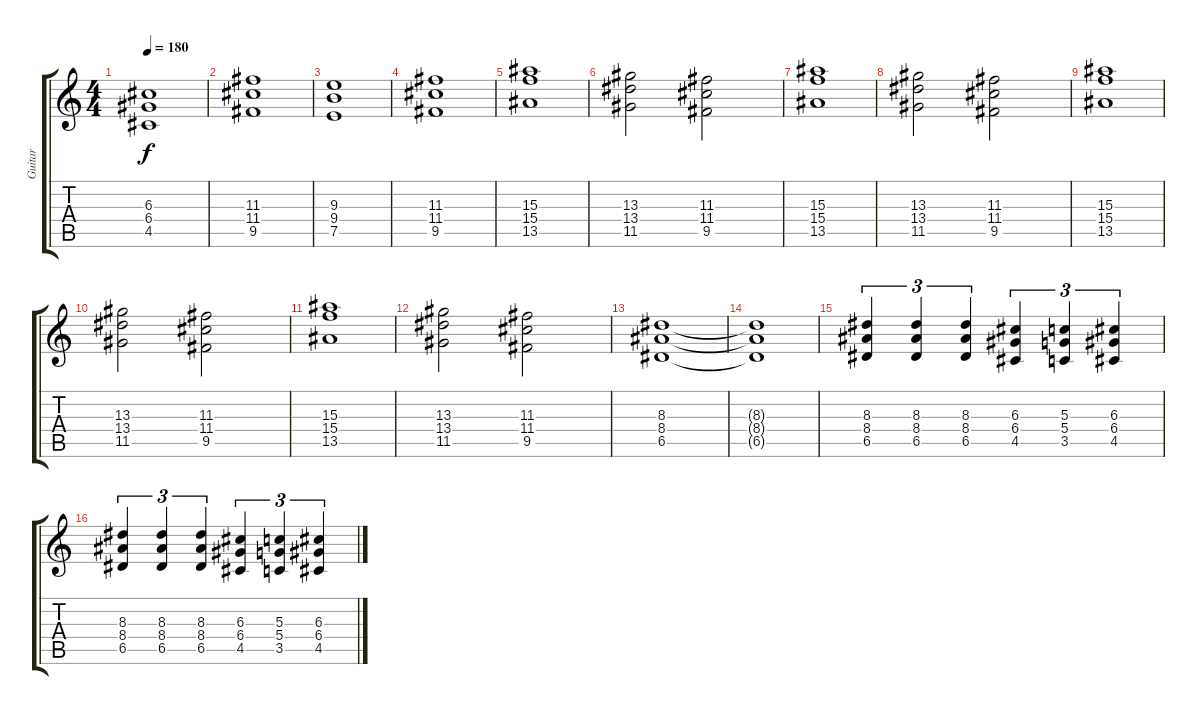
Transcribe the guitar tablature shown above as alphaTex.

\track ("Guitar" "Guitar") {instrument distortionguitar}
\staff {score tabs}
\tuning (E4 B3 G3 D3 A2 E2) {hide}
\ts (4 4)
\tempo 180
\clef g2
\ks c
(6.3 6.4 4.5).1{dy f} |
(11.3 11.4 9.5).1 |
(9.3 9.4 7.5).1 |
(11.3 11.4 9.5).1 |
(15.3 15.4 13.5).1 |
(13.3 13.4 11.5).2 (11.3 11.4 9.5).2 |
(15.3 15.4 13.5).1 |
(13.3 13.4 11.5).2 (11.3 11.4 9.5).2 |
(15.3 15.4 13.5).1 |
(13.3 13.4 11.5).2 (11.3 11.4 9.5).2 |
(15.3 15.4 13.5).1 |
(13.3 13.4 11.5).2 (11.3 11.4 9.5).2 |
(8.3 8.4 6.5).1 |
(8.3{t} 8.4{t} 6.5{t}).1 |
(8.3 8.4 6.5).4{tu (3 2)} (8.3 8.4 6.5).4{tu (3 2)} (8.3 8.4 6.5).4{tu (3 2)} (6.3 6.4 4.5).4{tu (3 2)} (5.3 5.4 3.5).4{tu (3 2)} (6.3 6.4 4.5).4{tu (3 2)} |
(8.3 8.4 6.5).4{tu (3 2)} (8.3 8.4 6.5).4{tu (3 2)} (8.3 8.4 6.5).4{tu (3 2)} (6.3 6.4 4.5).4{tu (3 2)} (5.3 5.4 3.5).4{tu (3 2)} (6.3 6.4 4.5).4{tu (3 2)}
